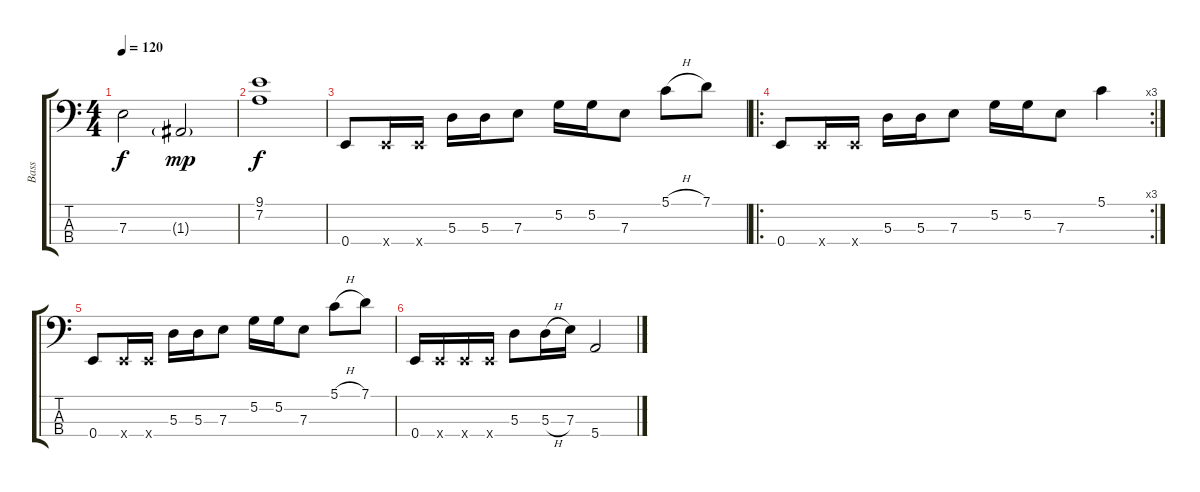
\track ("Bass" "Bass") {instrument slapbass1}
\staff {score tabs}
\tuning (G2 D2 A1 E1) {hide}
\ts (4 4)
\tempo 120
\clef f4
\ks c
7.3.2{dy f instrument electricbassfinger} 1.3{g}.2{dy mp} |
(9.1 7.2).1{dy f} |
0.4.8{instrument slapbass1} 0.4{x}.16 0.4{x}.16 5.3.16 5.3.16 7.3.8 5.2.16 5.2.16 7.3.8 5.1{h}.8 7.1.8 |
\ro
\rc 3
0.4.8 0.4{x}.16 0.4{x}.16 5.3.16 5.3.16 7.3.8 5.2.16 5.2.16 7.3.8 5.1.4 |
0.4.8 0.4{x}.16 0.4{x}.16 5.3.16 5.3.16 7.3.8 5.2.16 5.2.16 7.3.8 5.1{h}.8 7.1.8 |
0.4.16 0.4{x}.16 0.4{x}.16 0.4{x}.16 5.3.8 5.3{h}.16 7.3.16 5.4.2
